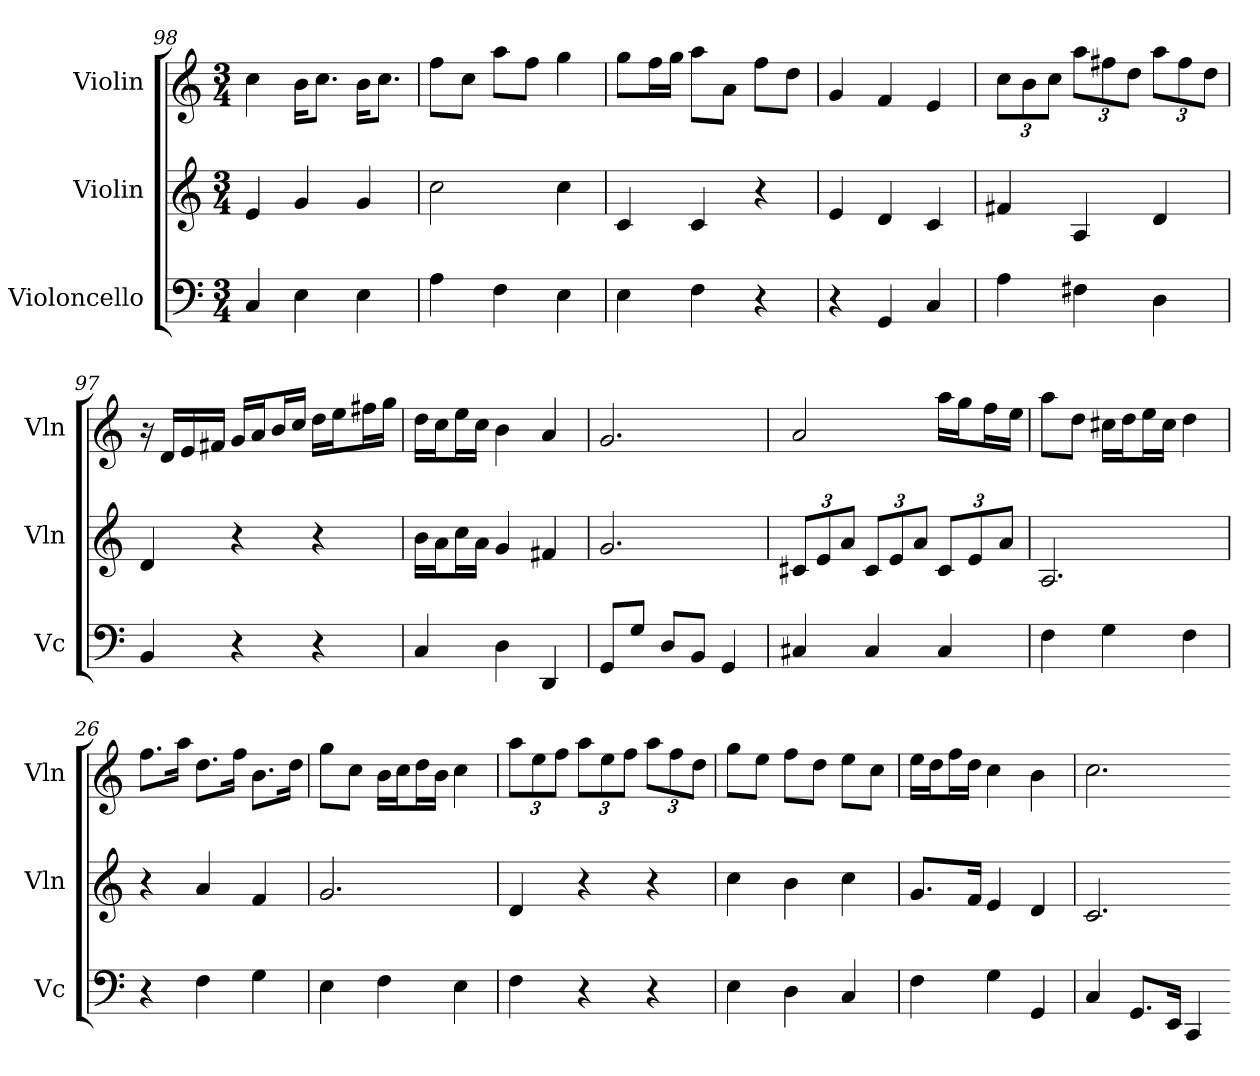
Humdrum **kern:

**kern	**kern	**kern
*part3	*part2	*part1
*staff3	*staff2	*staff1
*I"Violoncello	*I"Violin	*I"Violin
*I'Vc	*I'Vln	*I'Vln
*k[]	*k[]	*k[]
*M3/4	*M3/4	*M3/4
*MM120	*MM120	*MM120
=98	=98	=98
4C	4e	4cc
4E	4g	16bKL
.	.	8.ccJ
4E	4g	16bKL
.	.	8.ccJ
=6	=6	=6
4A	2cc	8ffL
.	.	8ccJ
4F	.	8aaL
.	.	8ffJ
4E	4cc	4gg
=114	=114	=114
4E	4c	8ggL
.	.	16ffL
.	.	16ggJJ
4F	4c	8aaL
.	.	8aJ
4r	4r	8ffL
.	.	8ddJ
=61	=61	=61
4r	4e	4g
4GG	4d	4f
4C	4c	4e
=161	=161	=161
4A	4f#X	12ccL
.	.	12b
.	.	12ccJ
4F#X	4A	12aaL
.	.	12ff#X
.	.	12ddJ
4D	4d	12aaL
.	.	12ff#
.	.	12ddJ
=97	=97	=97
4BB	4d	16r
.	.	16dLL
.	.	16e
.	.	16f#XJJ
4r	4r	16gLL
.	.	16aJ
.	.	16bL
.	.	16ccJJ
4r	4r	16ddLL
.	.	16eeJ
.	.	16ff#XL
.	.	16ggJJ
=159	=159	=159
4C	16bLL	16ddLL
.	16aJ	16ccJ
.	16ccL	16eeL
.	16aJJ	16ccJJ
4D	4g	4b
4DD	4f#X	4a
=91	=91	=91
8GGL	2.g	2.g
8GJ	.	.
8DL	.	.
8BBJ	.	.
4GG	.	.
=16	=16	=16
4C#X	12c#XL	2a
.	12e	.
.	12aJ	.
4C#	12c#L	.
.	12e	.
.	12aJ	.
4C#	12c#L	16aaLL
.	.	16ggJ
.	12e	.
.	.	16ffL
.	12aJ	.
.	.	16eeJJ
=88	=88	=88
4F	2.A	8aaL
.	.	8ddJ
4G	.	16cc#XLL
.	.	16ddJ
.	.	16eeL
.	.	16cc#JJ
4F	.	4dd
=26	=26	=26
4r	4r	8.ffL
.	.	16aaJk
4F	4a	8.ddL
.	.	16ffJk
4G	4f	8.bL
.	.	16ddJk
=34	=34	=34
4E	2.g	8ggL
.	.	8ccJ
4F	.	16bLL
.	.	16ccJ
.	.	16ddL
.	.	16bJJ
4E	.	4cc
=101	=101	=101
4F	4d	12aaL
.	.	12ee
.	.	12ffJ
4r	4r	12aaL
.	.	12ee
.	.	12ffJ
4r	4r	12aaL
.	.	12ff
.	.	12ddJ
=38	=38	=38
4E	4cc	8ggL
.	.	8eeJ
4D	4b	8ffL
.	.	8ddJ
4C	4cc	8eeL
.	.	8ccJ
=145	=145	=145
4F	8.gL	16eeLL
.	.	16ddJ
.	.	16ffL
.	16fJk	16ddJJ
4G	4e	4cc
4GG	4d	4b
=151	=151	=151
4C	2.c	2.cc
8.GGL	.	.
16EEJk	.	.
4CC	.	.
=-	=-	=-
*-	*-	*-
